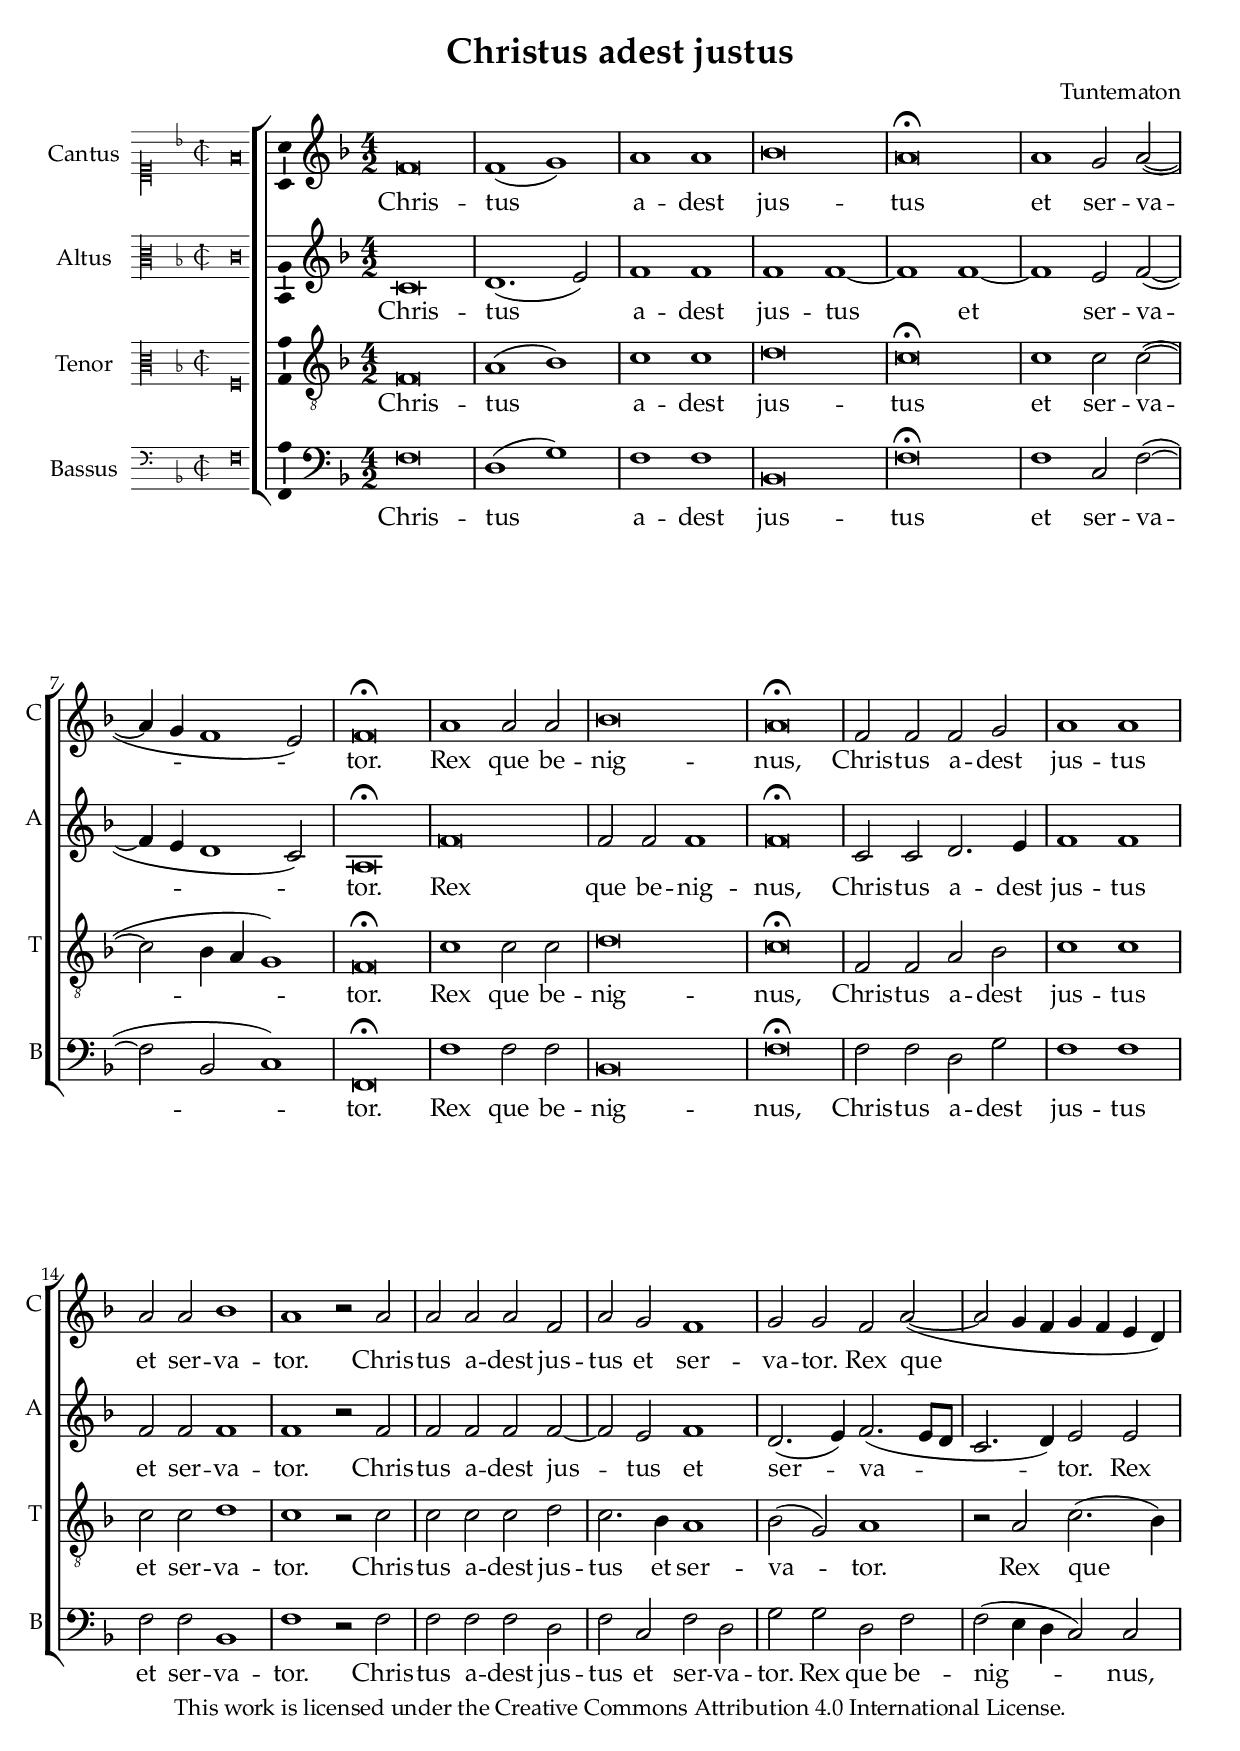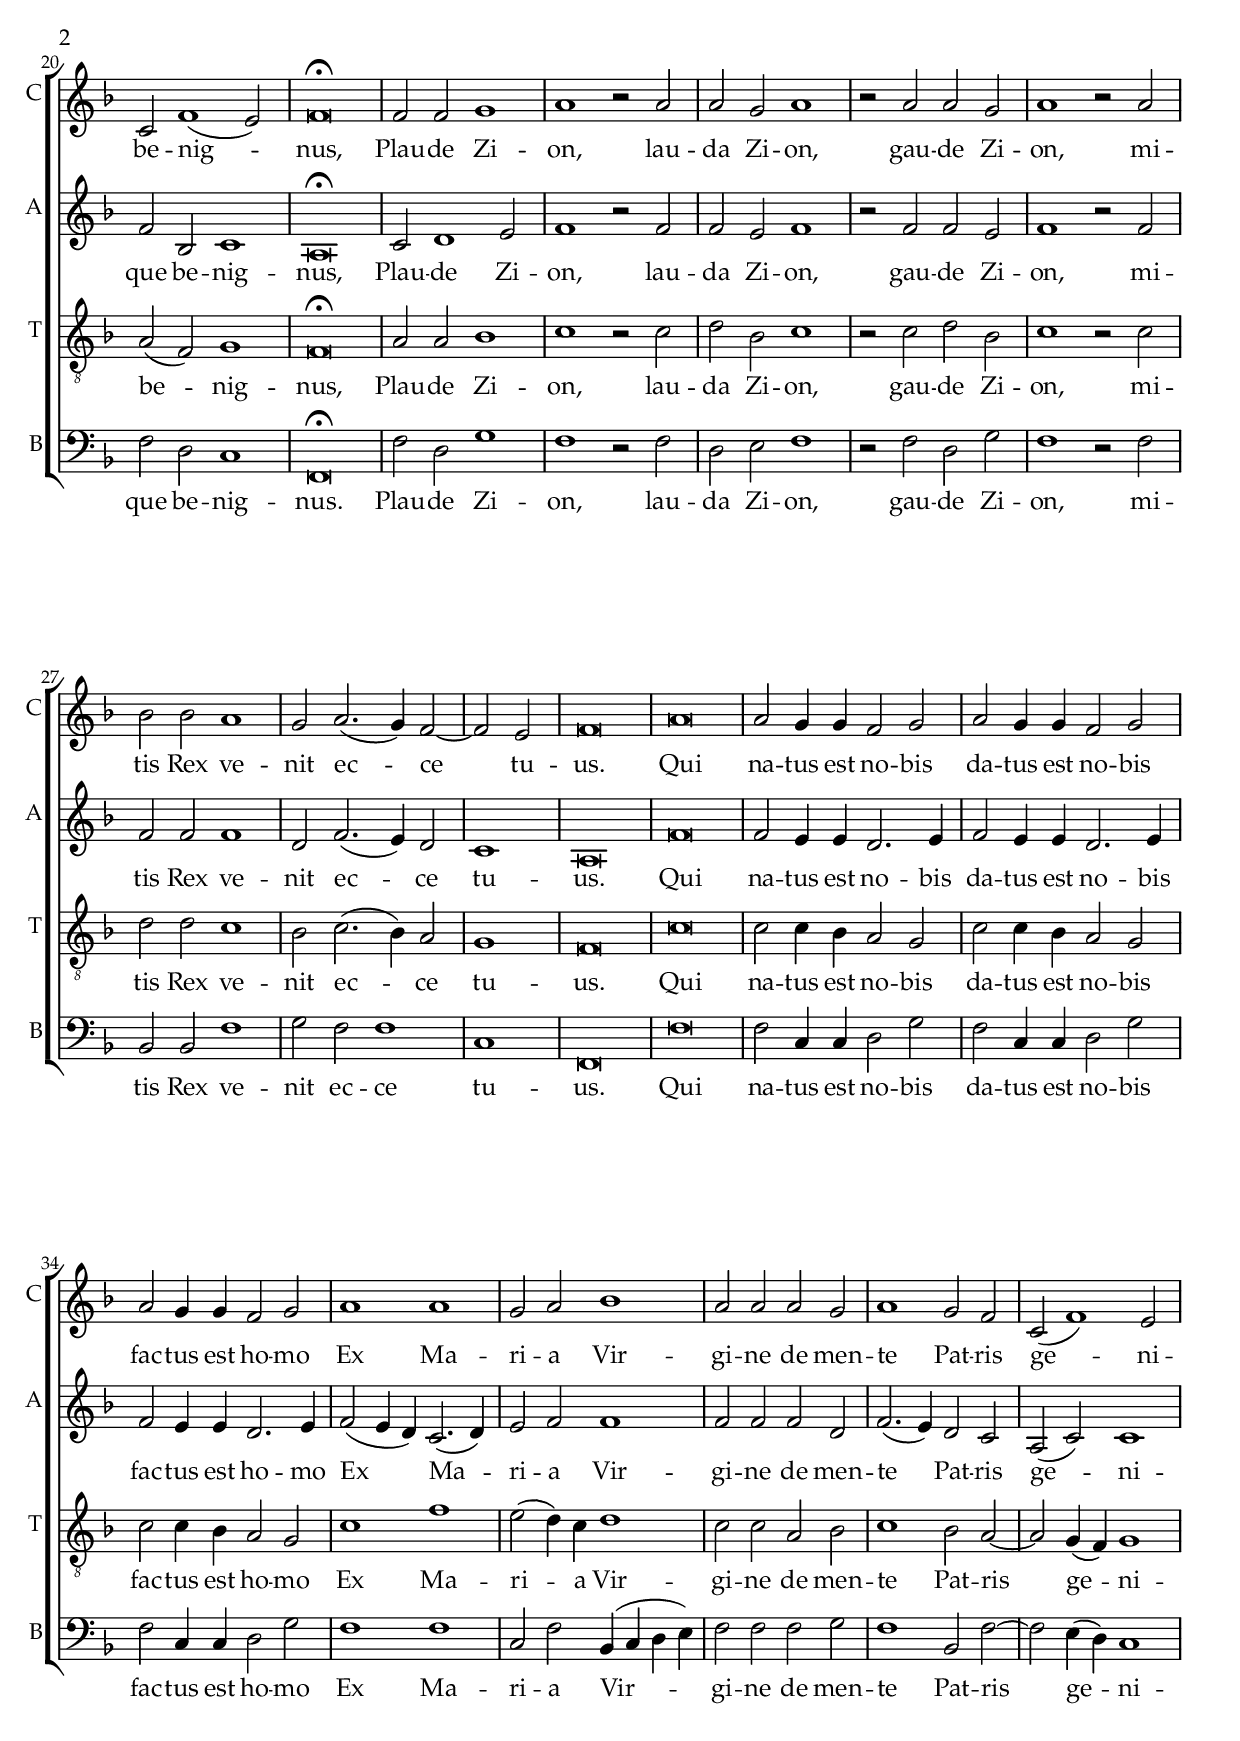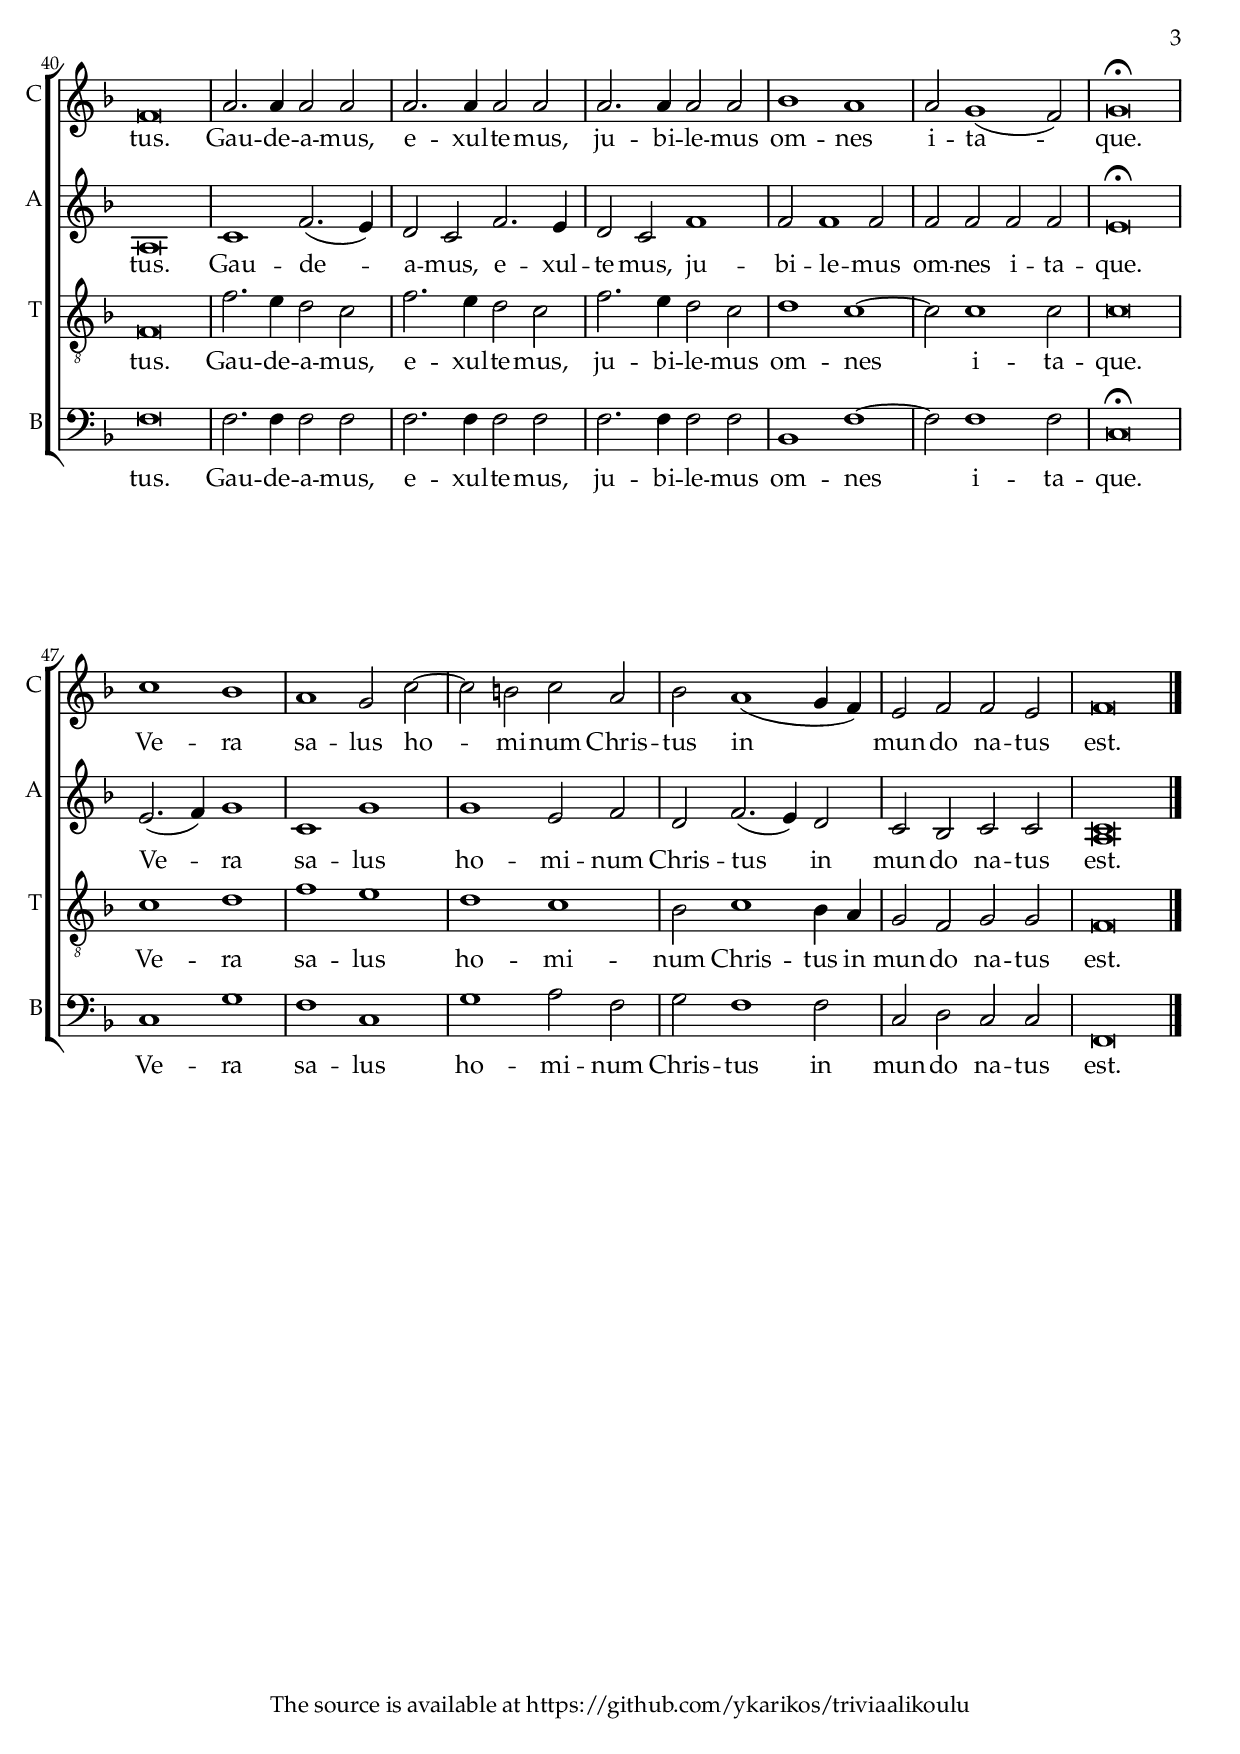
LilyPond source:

\version "2.19.49"
\include "suomi.ly"

global = { 
%  \numericTimeSignature
  \time 4/2 
%  \autoBeamOff
  \key f \major
  \set Staff.midiInstrument = #"voice oohs"
}

\header {
  title = "Christus adest justus"
%  subtitle = "Porin triviaalikoulun nuottikirjasta (1725)"
  composer = "Tuntematon"
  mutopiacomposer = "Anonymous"
%  instrument = "Voice (SATB)"
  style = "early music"
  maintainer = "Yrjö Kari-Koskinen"
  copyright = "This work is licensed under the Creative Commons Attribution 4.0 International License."
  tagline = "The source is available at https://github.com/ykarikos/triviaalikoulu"
}

\paper {
    #(define fonts
        (make-pango-font-tree "Palatino"
                              "Nimbus Sans"
                              "Luxi Mono"
                              (/ staff-height pt 20)))
}

SopranoMusic = \relative c' {
	\set Staff.instrumentName = #"Cantus"
	\set Staff.shortInstrumentName = "C"

	\incipit { \clef "mensural-c1" \key f \major \time 2/2 f'\breve }

	f\breve | f1( g) | a a | b\breve | a \breve\fermata
	a1 g2 a~( | a4 g f1 e2) | f\breve\fermata |
	a1 a2 a | b\breve | a\breve\fermata | f2 f f g |
	a1 a | a2 a b1 | a1 r2 a | a a a f | a g f1 | 
% 2
	g2 g f a~( | a g4 f g f e d) | c2 f1( e2) | f\breve\fermata	f2 f g1 | a r2 a | a g a1 | r2 a a g | a1 r2 a |
	b b a1 | g2 a2.( g4) f2~ |
	\time 2/2 
	\once \override Staff.TimeSignature.break-visibility = ##(#t #f #t)
	f e | 
	\time 4/2 
	\once \override Staff.TimeSignature.break-visibility = ##(#t #f #t)
	f\breve | a\breve | a2 g4 g f2 g |
% 3
	a2 g4 g f2 g | a2 g4 g f2 g | a1 a | g2 a b1 | a2 a a g |
	a1 g2 f | c( f1) e2 | f\breve |
	a2. a4 a2 a | a2. a4 a2 a | a2. a4 a2 a | b1 a | a2 g1( f2) |
	g\breve\fermata | c1 b | a g2 c~ | c h c a |
	b a1( g4 f) | e2 f f e |
	f\breve \bar "|."
}

stanzaOneLyrics = \lyricmode {
	Chris -- tus a -- dest jus -- tus et ser -- va -- tor.
	Rex que be -- nig -- nus, 
	Chris -- tus a -- dest jus -- tus et ser -- va -- tor.
	Chris -- tus a -- dest jus -- tus et ser -- va -- tor.
	Rex que be -- nig -- nus, 
	Plau -- de Zi -- on, lau -- da Zi -- on,
	gau -- de Zi -- on, 
	mi -- tis Rex  ve -- nit ec -- ce tu -- us.
	Qui na -- tus est no -- bis
	da -- tus est no -- bis fac -- tus est ho -- mo
	Ex Ma -- ri -- a Vir -- gi -- ne de men -- te 
	Pat -- ris ge -- ni -- tus.
	Gau -- de -- a -- mus,
	e -- xul -- te -- mus,
	ju -- bi -- le -- mus
	om -- nes i -- ta -- que.
	Ve -- ra sa -- lus ho -- mi -- num
	Chris -- tus in mun -- do na -- tus est.
}

stanzaOneLyricsBass = \lyricmode {
	Chris -- tus a -- dest jus -- tus et ser -- va -- tor.
	Rex que be -- nig -- nus, 
	Chris -- tus a -- dest jus -- tus et ser -- va -- tor.
	Chris -- tus a -- dest jus -- tus et ser -- va -- tor.
	Rex que be -- nig -- nus,
	que be -- nig -- nus.
	Plau -- de Zi -- on, lau -- da Zi -- on,
	gau -- de Zi -- on, 
	mi -- tis Rex  ve -- nit ec -- ce tu -- us.
	Qui na -- tus est no -- bis
	da -- tus est no -- bis fac -- tus est ho -- mo
	Ex Ma -- ri -- a Vir -- gi -- ne de men -- te 
	Pat -- ris ge -- ni -- tus.
	Gau -- de -- a -- mus,
	e -- xul -- te -- mus,
	ju -- bi -- le -- mus
	om -- nes i -- ta -- que.
	Ve -- ra sa -- lus ho -- mi -- num
	Chris -- tus in mun -- do na -- tus est.
}

AltoMusic = \relative c' {
	\set Staff.instrumentName = #"Altus"
	\set Staff.shortInstrumentName = "A"

	\incipit { \clef "mensural-c3" \key f \major \time 2/2 c'\breve }

	c\breve | d1.( e2) | f1 f | f f~ | f f~ | f1 e2 f~( |
	f4 e d1 c2) | a\breve\fermata |
	f'\breve | f2 f f1 | f\breve\fermata | c2 c d2. e4 |
	f1 f | f2 f f1 | f1 r2 f | f f f f~ | f e f1 |
% 2
	d2.( e4) f2.( e8 d | c2. d4) e2 e | f b, c1 | a\breve\fermata |
	c2 d1 e2 | f1 r2 f | f e f1 | r2 f f e | f1 r2 f |
	f f f1 | d2 f2.( e4) d2 |
	\time 2/2 
	\once \override Staff.TimeSignature.break-visibility = ##(#t #f #t)
	c1 | 
	\time 4/2 
	\once \override Staff.TimeSignature.break-visibility = ##(#t #f #t)
	a\breve |
	f'\breve | f2 e4 e d2. e4 |
% 3
	f2 e4 e d2. e4 | f2 e4 e d2. e4 |
	f2( e4 d) c2.( d4) | e2 f f1 | f2 f f d |
	f2.( e4) d2 c | a( c) c1 | a\breve | c1 f2.( e4) | d2 c2 f2. e4 | 
	d2 c2 f1 | f2 f1 f2 | f f f f | e\breve\fermata |
	e2.( f4) g1 | c, g' |
% 4
	g1 e2 f | d f2.( e4) d2 | c b c c | <c a>\breve |
}

TenoreMusic = \relative c {
	\set Staff.instrumentName = #"Tenor"
	\set Staff.shortInstrumentName = "T"

	\incipit { \clef "mensural-c3" \key f \major \time 2/2 f\breve }

	\clef "treble_8"
	f\breve | a1( b) | c c | d\breve | c\breve\fermata | c1 c2 c~( |
	c2 b4 a g1) | f\breve\fermata | c'1 c2 c | d\breve | c\breve\fermata |
	f,2 f a b |
	c1 c | c2 c d1 | c r2 c | c c c d | c2. b4 a1 |
% 2
	b2( g) a1 | r2 a c2.( b4) | a2( f) g1 | f\breve\fermata |
	a2 a b1 | c1 r2 c | d b c1 | r2 c d b | c1 r2 c |
	d d c1 | b2 c2.( b4) a2 | 
	\time 2/2 
	\once \override Staff.TimeSignature.break-visibility = ##(#t #f #t)
	g1 |
	\time 4/2 
	\once \override Staff.TimeSignature.break-visibility = ##(#t #f #t)
	f\breve |
	c'\breve | c2 c4 b a2 g |
% 3
	c2 c4 b a2 g | c2 c4 b a2 g |
	c1 f | e2( d4) c d1 | c2 c a b |
	c1 b2 a~ | a g4( f) g1 | f\breve |
	f'2. e4 d2 c | f2. e4 d2 c |
	f2. e4 d2 c | d1 c~ | c2 c1 c2 | c\breve |
	c1 d | f e |
% 4
	d1 c | b2 c1 b4 a | g2 f g g | f\breve |
}

BassMusic = \relative c {
	\set Staff.instrumentName = #"Bassus"
	\set Staff.shortInstrumentName = "B"

	\incipit { \clef "mensural-f" \key f \major \time 2/2 f\breve }

	\clef bass
	f\breve | d1( g) | f f | b,\breve | f'\breve\fermata | f1 c2 f~( |
	f b, c1) | f,\breve\fermata | f'1 f2 f | b,\breve | f'\breve\fermata
	f2 f d g |
	f1 f | f2 f b,1 | f'1 r2 f | f f f d | f c f d |
% 2
	g g d f | f( e4 d c2) c | f d c1 | f,\breve\fermata |
	f'2 d g1 | f r2 f2 | d e f1 |  r2 f d g | f1 r2 f |
	b, b f'1 | g2 f f1 | 
	\time 2/2 
	\once \override Staff.TimeSignature.break-visibility = ##(#t #f #t)
	c | 
	\time 4/2 
	\once \override Staff.TimeSignature.break-visibility = ##(#t #f #t)
	f,\breve | f'\breve | f2 c4 c d2 g |
% 3
	f2 c4 c d2 g | f2 c4 c d2 g | f1 f | c2 f b,4( c d e) | f2 f f g |
	f1 b,2 f'~ | f e4( d) c1 | f\breve |
	f2. f4 f2 f | f2. f4 f2 f | f2. f4 f2 f |
	b,1 f'~ | f2 f1 f2 | c\breve\fermata |
	c1 g' | f c |
% 4
	g'1 a2 f | g f1 f2 | c d c c | f,\breve |
}



\score {
  \new ChoirStaff <<
    \new Staff <<
      \new Voice = "Soprano" {
		\global
        \SopranoMusic
      }
     \new Lyrics \lyricsto "Soprano" {
       \stanzaOneLyrics
     }
    >>
    \new Staff <<
      \new Voice = "Alto" {
        \global
        \AltoMusic
      }
     \new Lyrics \lyricsto "Alto" {
       \stanzaOneLyrics
     }
    >>
    \new Staff <<
      \new Voice = "Tenore" {
        \global
        \TenoreMusic
      }
      \new Lyrics \lyricsto "Tenore" {
       \stanzaOneLyrics
      }
    >>
    \new Staff <<
      \new Voice = "Bass" {
        \global
        \BassMusic
      }
      \new Lyrics \lyricsto "Bass" {
       \stanzaOneLyricsBass
      }
    >>
  >>
  \midi { 
    \tempo 2 = 200
  }
  \layout {
    \context {
      \Voice
      \consists "Ambitus_engraver"
    }
    indent = 3.5\cm
	incipit-width = 2\cm
    \context {
     \Staff \RemoveEmptyStaves
   }
    \context {
     \Score
     \override VerticalAxisGroup.remove-first = ##t
    }
  }
}